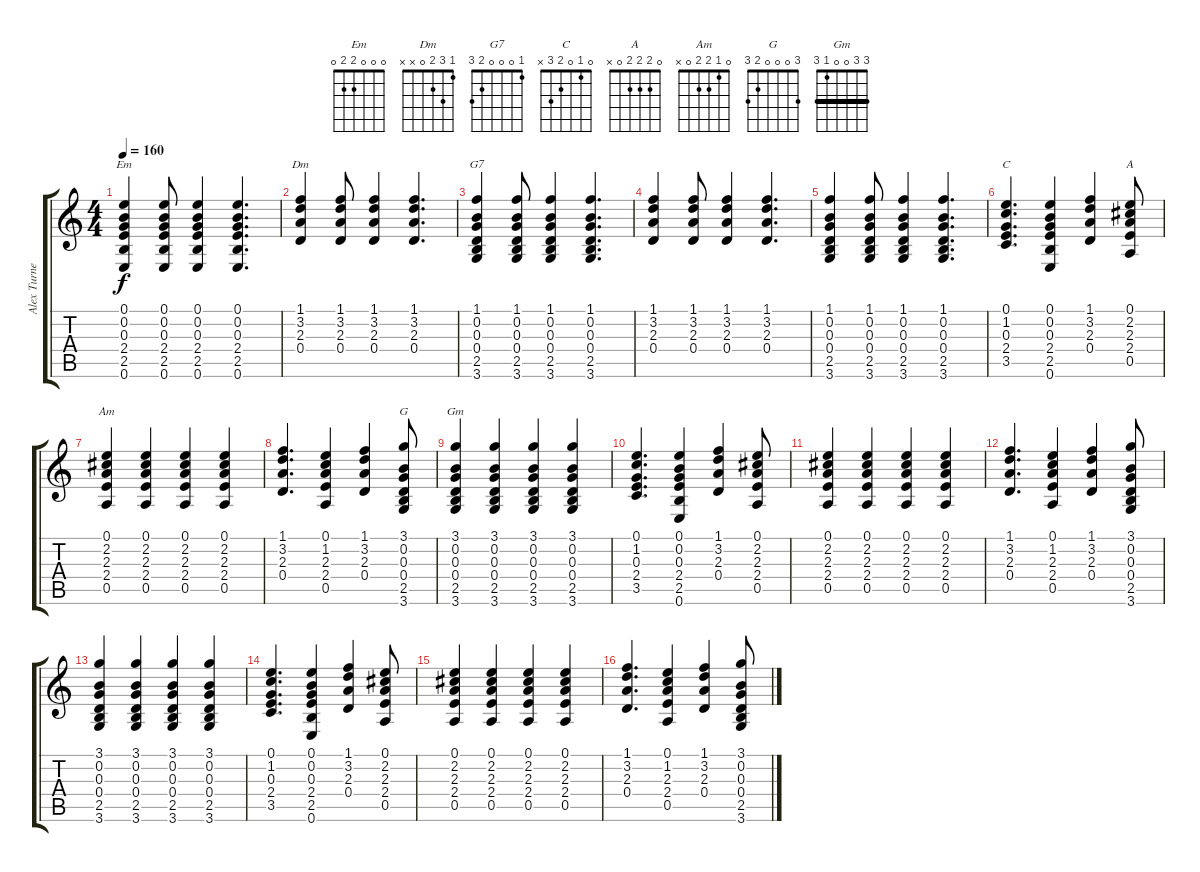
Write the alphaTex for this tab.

\track ("Alex Turner" "Alex Turne") {instrument distortionguitar}
\staff {score tabs}
\tuning (E4 B3 G3 D3 A2 E2) {hide}
\chord ("Em" 0 0 0 2 2 0)
\chord ("Dm" 1 3 2 0 x x)
\chord ("G7" 1 0 0 0 2 3)
\chord ("C" 0 1 0 2 3 x)
\chord ("A" 0 2 2 2 0 x)
\chord ("Am" 0 1 2 2 0 x)
\chord ("G" 3 0 0 0 2 3)
\chord ("Gm" 3 3 0 0 1 3) {barre 3}
\ts (4 4)
\tempo 160
\clef g2
\ks c
(0.1 0.2 0.3 2.4 2.5 0.6).4{ch "Em" dy f} (0.1 0.2 0.3 2.4 2.5 0.6).8 (0.1 0.2 0.3 2.4 2.5 0.6).4 (0.1 0.2 0.3 2.4 2.5 0.6).4{d} |
(1.1 3.2 2.3 0.4).4{ch "Dm"} (1.1 3.2 2.3 0.4).8 (1.1 3.2 2.3 0.4).4 (1.1 3.2 2.3 0.4).4{d} |
(1.1 0.2 0.3 0.4 2.5 3.6).4{ch "G7"} (1.1 0.2 0.3 0.4 2.5 3.6).8 (1.1 0.2 0.3 0.4 2.5 3.6).4 (1.1 0.2 0.3 0.4 2.5 3.6).4{d} |
(1.1 3.2 2.3 0.4).4 (1.1 3.2 2.3 0.4).8 (1.1 3.2 2.3 0.4).4 (1.1 3.2 2.3 0.4).4{d} |
(1.1 0.2 0.3 0.4 2.5 3.6).4 (1.1 0.2 0.3 0.4 2.5 3.6).8 (1.1 0.2 0.3 0.4 2.5 3.6).4 (1.1 0.2 0.3 0.4 2.5 3.6).4{d} |
(0.1 1.2 0.3 2.4 3.5).4{d ch "C"} (0.1 0.2 0.3 2.4 2.5 0.6).4 (1.1 3.2 2.3 0.4).4 (0.1 2.2 2.3 2.4 0.5).8{ch "A"} |
(0.1 2.2 2.3 2.4 0.5).4{ch "Am"} (0.1 2.2 2.3 2.4 0.5).4 (0.1 2.2 2.3 2.4 0.5).4 (0.1 2.2 2.3 2.4 0.5).4 |
(1.1 3.2 2.3 0.4).4{d} (0.1 1.2 2.3 2.4 0.5).4 (1.1 3.2 2.3 0.4).4 (3.1 0.2 0.3 0.4 2.5 3.6).8{ch "G"} |
(3.1 0.2 0.3 0.4 2.5 3.6).4{ch "Gm"} (3.1 0.2 0.3 0.4 2.5 3.6).4 (3.1 0.2 0.3 0.4 2.5 3.6).4 (3.1 0.2 0.3 0.4 2.5 3.6).4 |
(0.1 1.2 0.3 2.4 3.5).4{d} (0.1 0.2 0.3 2.4 2.5 0.6).4 (1.1 3.2 2.3 0.4).4 (0.1 2.2 2.3 2.4 0.5).8 |
(0.1 2.2 2.3 2.4 0.5).4 (0.1 2.2 2.3 2.4 0.5).4 (0.1 2.2 2.3 2.4 0.5).4 (0.1 2.2 2.3 2.4 0.5).4 |
(1.1 3.2 2.3 0.4).4{d} (0.1 1.2 2.3 2.4 0.5).4 (1.1 3.2 2.3 0.4).4 (3.1 0.2 0.3 0.4 2.5 3.6).8 |
(3.1 0.2 0.3 0.4 2.5 3.6).4 (3.1 0.2 0.3 0.4 2.5 3.6).4 (3.1 0.2 0.3 0.4 2.5 3.6).4 (3.1 0.2 0.3 0.4 2.5 3.6).4 |
(0.1 1.2 0.3 2.4 3.5).4{d} (0.1 0.2 0.3 2.4 2.5 0.6).4 (1.1 3.2 2.3 0.4).4 (0.1 2.2 2.3 2.4 0.5).8 |
(0.1 2.2 2.3 2.4 0.5).4 (0.1 2.2 2.3 2.4 0.5).4 (0.1 2.2 2.3 2.4 0.5).4 (0.1 2.2 2.3 2.4 0.5).4 |
(1.1 3.2 2.3 0.4).4{d} (0.1 1.2 2.3 2.4 0.5).4 (1.1 3.2 2.3 0.4).4 (3.1 0.2 0.3 0.4 2.5 3.6).8
